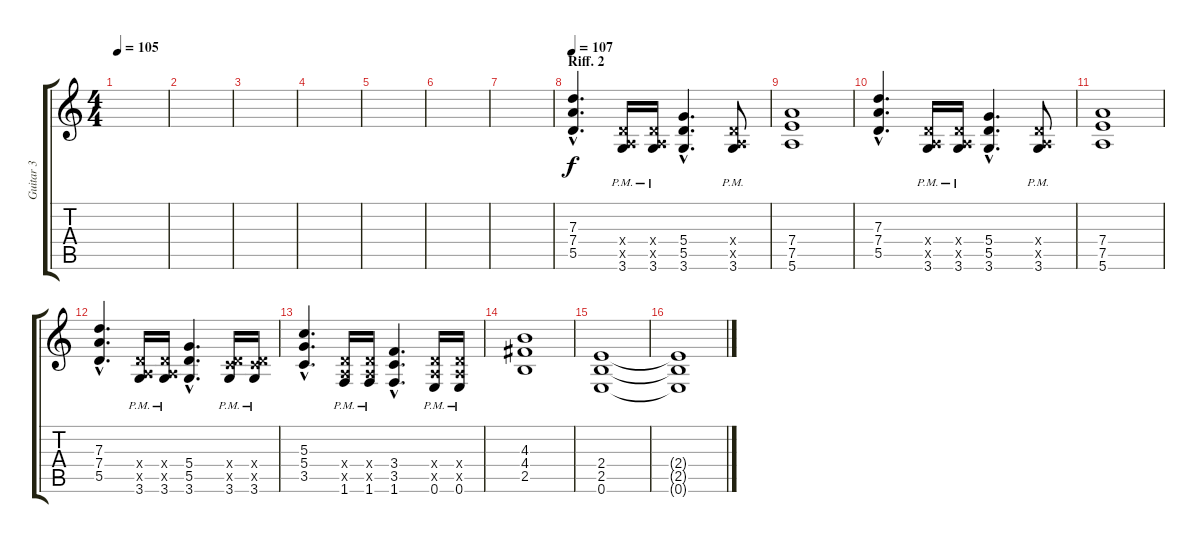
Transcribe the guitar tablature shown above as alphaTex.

\track ("Guitar 3" "Guitar 3") {instrument distortionguitar}
\staff {score tabs}
\tuning (E4 B3 G3 D3 A2 E2) {hide}
\ts (4 4)
\tempo 105
\clef g2
\ks c
|
|
|
|
|
|
|
\section ("" "Riff. 2")
\tempo 107
(7.3{hac} 7.4{hac} 5.5{hac}).4{d} (0.4{x} 0.5{x} 3.6{pm}).16 (0.4{x} 0.5{x} 3.6{pm}).16 (5.4{hac} 5.5{hac} 3.6{hac}).4{d} (0.4{x} 0.5{x} 3.6{pm}).8 |
(7.4 7.5 5.6).1 |
(7.3{hac} 7.4{hac} 5.5{hac}).4{d} (0.4{x} 0.5{x} 3.6{pm}).16 (0.4{x} 0.5{x} 3.6{pm}).16 (5.4{hac} 5.5{hac} 3.6{hac}).4{d} (0.4{x} 0.5{x} 3.6{pm}).8 |
(7.4 7.5 5.6).1 |
(7.3{hac} 7.4{hac} 5.5{hac}).4{d} (0.4{x} 0.5{x} 3.6{pm}).16 (0.4{x} 0.5{x} 3.6{pm}).16 (5.4{hac} 5.5{hac} 3.6{hac}).4{d} (0.4{x} 3.5{x} 3.6{pm}).16 (0.4{x} 3.5{x} 3.6{pm}).16 |
(5.3{hac} 5.4{hac} 3.5{hac}).4{d} (0.4{x} 0.5{x} 1.6{pm}).16 (0.4{x} 0.5{x} 1.6{pm}).16 (3.4{hac} 3.5{hac} 1.6{hac}).4{d} (0.4{x} 0.5{x} 0.6{pm}).16 (0.4{x} 0.5{x} 0.6{pm}).16 |
(4.3 4.4 2.5).1 |
(2.4 2.5 0.6).1 |
(2.4{t} 2.5{t} 0.6{t}).1
